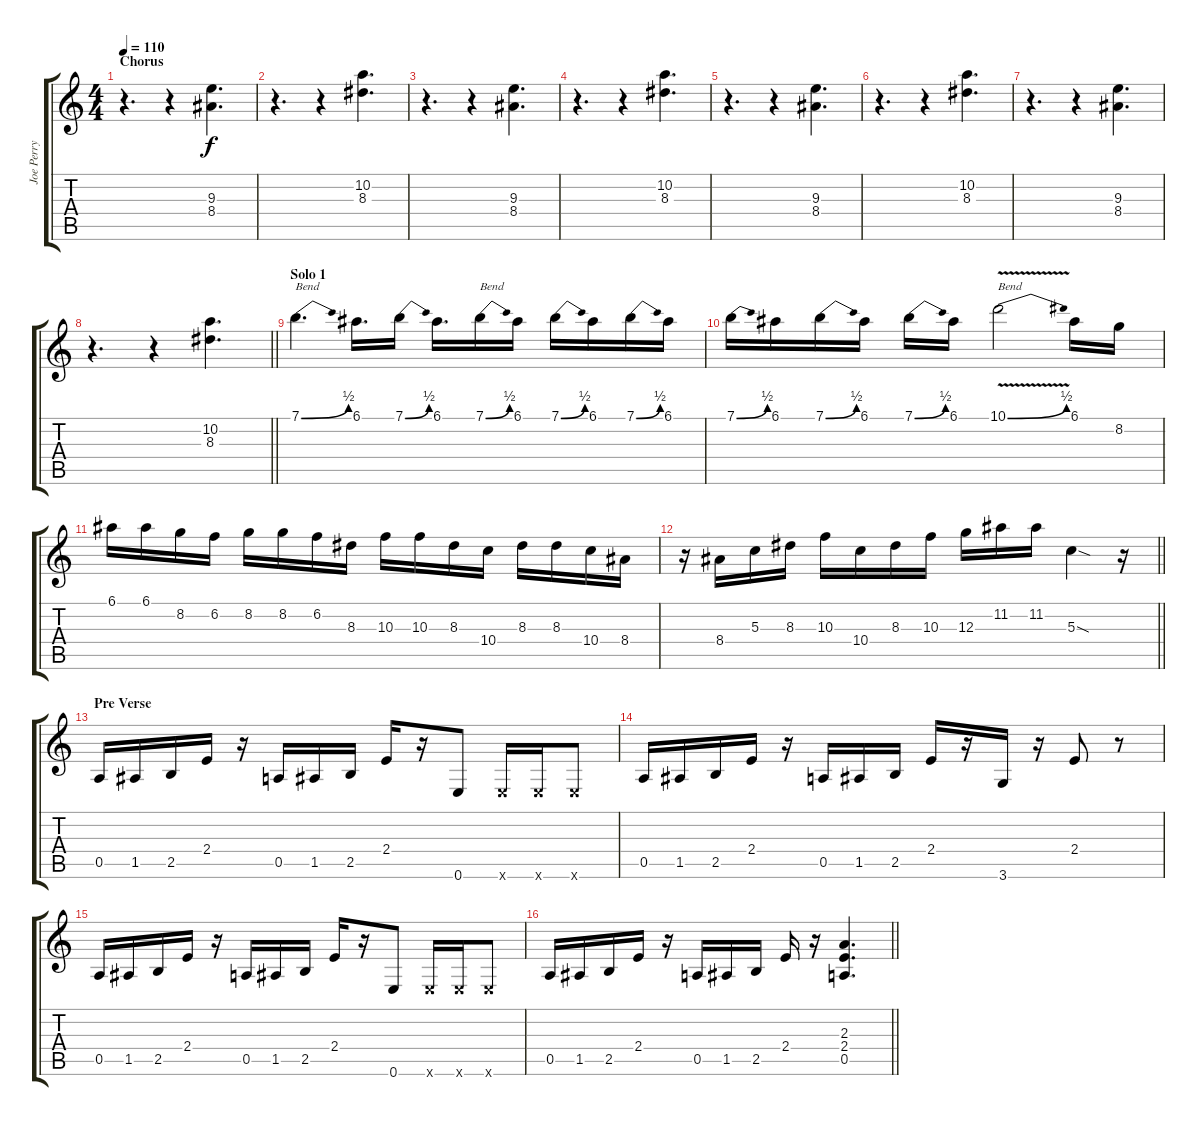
\track ("Joe Perry - Guitar - Solo" "Joe Perry ") {instrument overdrivenguitar}
\staff {score tabs}
\tuning (E4 B3 G3 D3 A2 E2) {hide}
\ts (4 4)
\section ("" "Chorus")
\tempo 110
\clef g2
\ks c
r.4{d dy f} r.4 (9.3 8.4).4{d} |
r.4{d} r.4 (10.2 8.3).4{d} |
r.4{d} r.4 (9.3 8.4).4{d} |
r.4{d} r.4 (10.2 8.3).4{d} |
r.4{d} r.4 (9.3 8.4).4{d} |
r.4{d} r.4 (10.2 8.3).4{d} |
r.4{d} r.4 (9.3 8.4).4{d} |
\barLineRight lightlight
r.4{d} r.4 (10.2 8.3).4{d} |
\section ("" "Solo 1")
7.1{be (bend 0 0 60 2)}.4{d txt "Bend"} 6.1.16{d} 7.1{be (bend 0 0 60 2)}.16 6.1.16{d} 7.1{be (bend 0 0 60 2)}.16{txt "Bend"} 6.1.16 7.1{be (bend 0 0 60 2)}.16 6.1.16 7.1{be (bend 0 0 60 2)}.16 6.1.16 |
7.1{be (bend 0 0 60 2)}.16 6.1.16 7.1{be (bend 0 0 60 2)}.16 6.1.16 7.1{be (bend 0 0 60 2)}.16 6.1.16 10.1{be (bend 0 0 60 2) v}.2{txt "Bend"} 6.1.16 8.2.16 |
6.1.16 6.1.16 8.2.16 6.2.16 8.2.16 8.2.16 6.2.16 8.3.16 10.3.16 10.3.16 8.3.16 10.4.16 8.3.16 8.3.16 10.4.16 8.4.16 |
\barLineRight lightlight
r.16 8.4.16 5.3.16 8.3.16 10.3.16 10.4.16 8.3.16 10.3.16 12.3.16 11.2.16 11.2.16 5.3{sod}.4 r.16 |
\section ("" "Pre Verse")
0.5.16 1.5.16 2.5.16 2.4.16 r.16 0.5.16 1.5.16 2.5.16 2.4.16 r.16 0.6.8 0.6{x}.16 0.6{x}.16 0.6{x}.8 |
0.5.16 1.5.16 2.5.16 2.4.16 r.16 0.5.16 1.5.16 2.5.16 2.4.16 r.16 3.6.16 r.16 2.4.8 r.8 |
0.5.16 1.5.16 2.5.16 2.4.16 r.16 0.5.16 1.5.16 2.5.16 2.4.16 r.16 0.6.8 0.6{x}.16 0.6{x}.16 0.6{x}.8 |
\barLineRight lightlight
0.5.16 1.5.16 2.5.16 2.4.16 r.16 0.5.16 1.5.16 2.5.16 2.4.16 r.16 (2.3 2.4 0.5).4{d}
